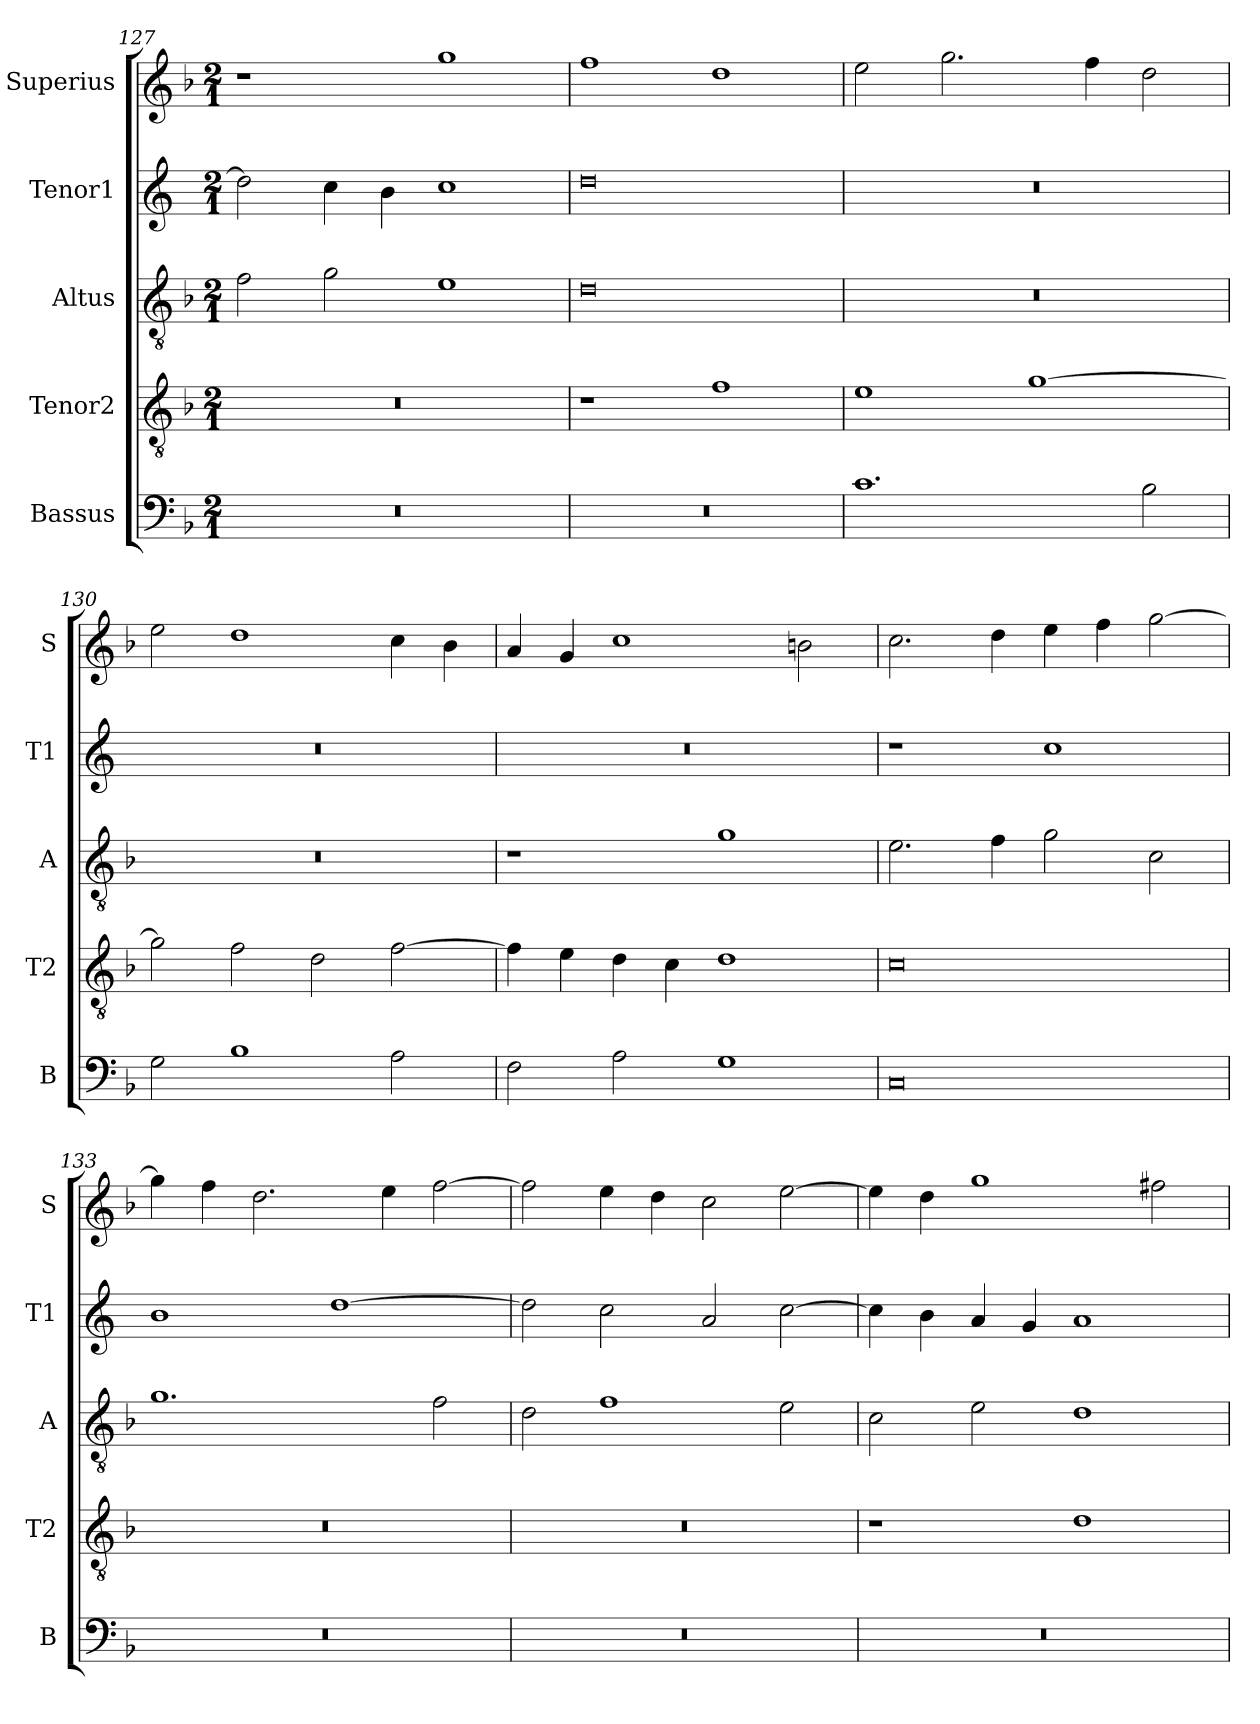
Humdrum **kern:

**kern	**kern	**kern	**kern	**kern
*part5	*part4	*part3	*part2	*part1
*staff5	*staff4	*staff3	*staff2	*staff1
*I"Bassus	*I"Tenor2	*I"Altus	*I"Tenor1	*I"Superius
*I'B	*I'T2	*I'A	*I'T1	*I'S
*clefF4	*clefGv2	*clefGv2	*clefG2	*clefG2
*k[b-]	*k[b-]	*k[b-]	*k[]	*k[b-]
*M2/1	*M2/1	*M2/1	*M2/1	*M2/1
=127	=127	=127	=127	=127
0r	0r	2f\	2dd\]	1r
.	.	2g\	4cc\	.
.	.	.	4b\	.
.	.	1e	1cc	1gg
=128	=128	=128	=128	=128
0r	1r	0d	0dd	1ff
.	1f	.	.	1dd
=129	=129	=129	=129	=129
1.c	1e	0r	0r	2ee\
.	.	.	.	2.gg\
.	[1g	.	.	.
.	.	.	.	4ff\
2B-\	.	.	.	2dd\
=130	=130	=130	=130	=130
2G\	2g\]	0r	0r	2ee\
1B-	2f\	.	.	1dd
.	2d\	.	.	.
2A\	[2f\	.	.	4cc\
.	.	.	.	4b-\
=131	=131	=131	=131	=131
2F\	4f\]	1r	0r	4a/
.	4e\	.	.	4g/
2A\	4d\	.	.	1cc
.	4c\	.	.	.
1G	1d	1g	.	.
.	.	.	.	2bn\
=132	=132	=132	=132	=132
0C	0c	2.e\	1r	2.cc\
.	.	4f\	.	4dd\
.	.	2g\	1cc	4ee\
.	.	.	.	4ff\
.	.	2c\	.	[2gg\
=133	=133	=133	=133	=133
0r	0r	1.g	1b	4gg\]
.	.	.	.	4ff\
.	.	.	.	2.dd\
.	.	.	[1dd	.
.	.	.	.	4ee\
.	.	2f\	.	[2ff\
=134	=134	=134	=134	=134
0r	0r	2d\	2dd\]	2ff\]
.	.	1f	2cc\	4ee\
.	.	.	.	4dd\
.	.	.	2a/	2cc\
.	.	2e\	[2cc\	[2ee\
=135	=135	=135	=135	=135
0r	1r	2c\	4cc\]	4ee\]
.	.	.	4b\	4dd\
.	.	2e\	4a/	1gg
.	.	.	4g/	.
.	1d	1d	1a	.
.	.	.	.	2ff#X\
=	=	=	=	=
*-	*-	*-	*-	*-
